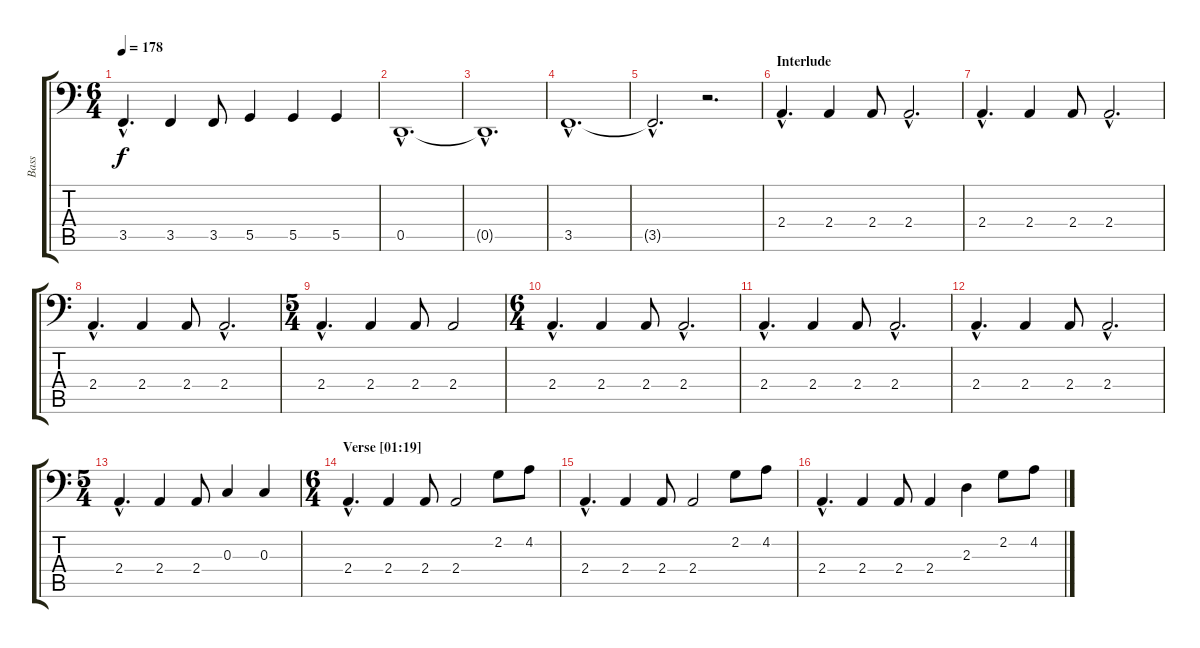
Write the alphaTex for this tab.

\track ("Bass" "Bass") {instrument electricbassfinger}
\staff {score tabs}
\tuning (Bb2 F2 C2 G1 D1 A0) {hide}
\ts (6 4)
\tempo 178
\clef f4
\ks c
3.5{hac}.4{d dy f} 3.5.4 3.5.8 5.5.4 5.5.4 5.5.4 |
\section ("" "")
0.5{hac}.1{d} |
0.5{hac t}.1{d} |
3.5{hac}.1{d} |
3.5{hac t}.2{d} r.2{d} |
\section ("" "Interlude")
2.4{hac}.4{d} 2.4.4 2.4.8 2.4{hac}.2{d} |
2.4{hac}.4{d} 2.4.4 2.4.8 2.4{hac}.2{d} |
2.4{hac}.4{d} 2.4.4 2.4.8 2.4{hac}.2{d} |
\ts (5 4)
2.4{hac}.4{d} 2.4.4 2.4.8 2.4.2 |
\ts (6 4)
2.4{hac}.4{d} 2.4.4 2.4.8 2.4{hac}.2{d} |
2.4{hac}.4{d} 2.4.4 2.4.8 2.4{hac}.2{d} |
2.4{hac}.4{d} 2.4.4 2.4.8 2.4{hac}.2{d} |
\ts (5 4)
2.4{hac}.4{d} 2.4.4 2.4.8 0.3.4 0.3.4 |
\ts (6 4)
\section ("" "Verse [01:19]")
2.4{hac}.4{d} 2.4.4 2.4.8 2.4.2 2.2.8 4.2.8 |
2.4{hac}.4{d} 2.4.4 2.4.8 2.4.2 2.2.8 4.2.8 |
2.4{hac}.4{d} 2.4.4 2.4.8 2.4.4 2.3.4 2.2.8 4.2.8
